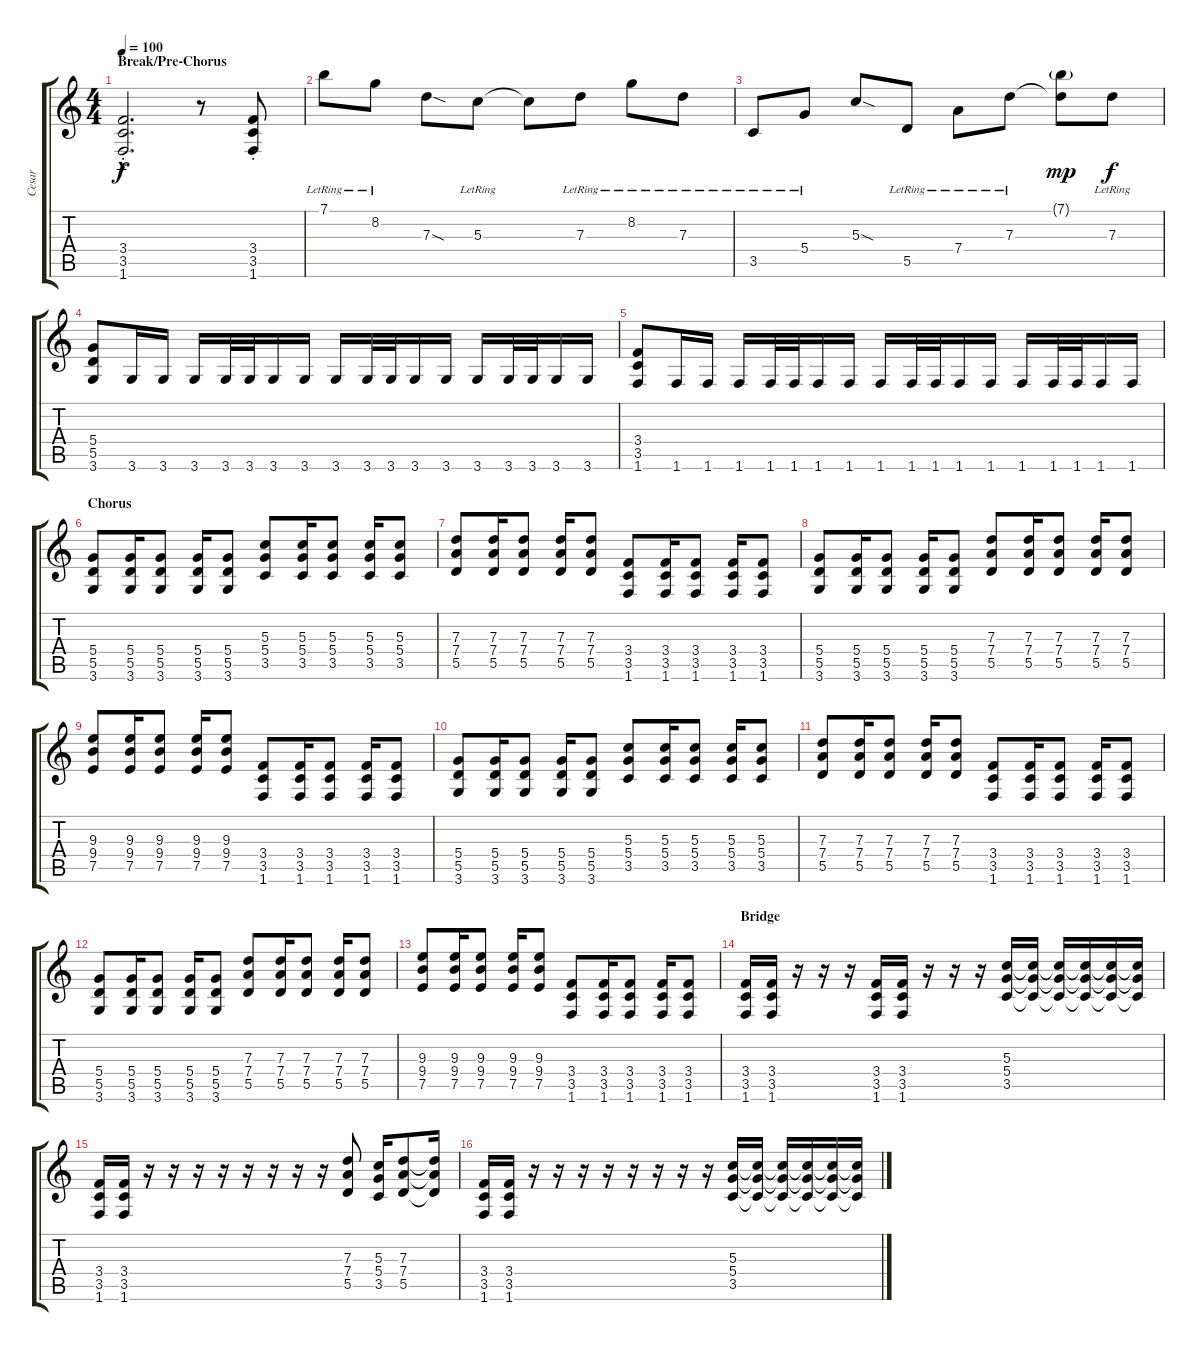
\track ("Cesar" "Cesar") {instrument distortionguitar}
\staff {score tabs}
\tuning (E4 B3 G3 D3 A2 E2) {hide}
\ts (4 4)
\section ("" "Break/Pre-Chorus")
\tempo 100
\clef g2
\ks c
(3.4{hac st} 3.5{hac st} 1.6{hac st}).2{d dy f} r.8 (3.4{st} 3.5{st} 1.6{st}).8 |
7.1{lr}.8{instrument electricguitarclean} 8.2{lr}.8 7.3{sod}.8 5.3{lr}.8 5.3{t}.8 7.3{lr}.8 8.2{lr}.8 7.3{lr}.8 |
3.5{lr}.8 5.4{lr}.8 5.3{sod}.8 5.5{lr}.8 7.4{lr}.8 7.3{lr}.8 (7.1{g} 7.3{t}).8{dy mp} 7.3{lr}.8{dy f} |
(5.4 5.5 3.6).8{instrument distortionguitar} 3.6.16 3.6.16 3.6.16 3.6.32 3.6.32 3.6.16 3.6.16 3.6.16 3.6.32 3.6.32 3.6.16 3.6.16 3.6.16 3.6.32 3.6.32 3.6.16 3.6.16 |
(3.4 3.5 1.6).8 1.6.16 1.6.16 1.6.16 1.6.32 1.6.32 1.6.16 1.6.16 1.6.16 1.6.32 1.6.32 1.6.16 1.6.16 1.6.16 1.6.32 1.6.32 1.6.16 1.6.16 |
\section ("" "Chorus")
(5.4 5.5 3.6).8 (5.4 5.5 3.6).16 (5.4 5.5 3.6).8 (5.4 5.5 3.6).16 (5.4 5.5 3.6).8 (5.3 5.4 3.5).8 (5.3 5.4 3.5).16 (5.3 5.4 3.5).8 (5.3 5.4 3.5).16 (5.3 5.4 3.5).8 |
(7.3 7.4 5.5).8 (7.3 7.4 5.5).16 (7.3 7.4 5.5).8 (7.3 7.4 5.5).16 (7.3 7.4 5.5).8 (3.4 3.5 1.6).8 (3.4 3.5 1.6).16 (3.4 3.5 1.6).8 (3.4 3.5 1.6).16 (3.4 3.5 1.6).8 |
(5.4 5.5 3.6).8 (5.4 5.5 3.6).16 (5.4 5.5 3.6).8 (5.4 5.5 3.6).16 (5.4 5.5 3.6).8 (7.3 7.4 5.5).8 (7.3 7.4 5.5).16 (7.3 7.4 5.5).8 (7.3 7.4 5.5).16 (7.3 7.4 5.5).8 |
(9.3 9.4 7.5).8 (9.3 9.4 7.5).16 (9.3 9.4 7.5).8 (9.3 9.4 7.5).16 (9.3 9.4 7.5).8 (3.4 3.5 1.6).8 (3.4 3.5 1.6).16 (3.4 3.5 1.6).8 (3.4 3.5 1.6).16 (3.4 3.5 1.6).8 |
(5.4 5.5 3.6).8 (5.4 5.5 3.6).16 (5.4 5.5 3.6).8 (5.4 5.5 3.6).16 (5.4 5.5 3.6).8 (5.3 5.4 3.5).8 (5.3 5.4 3.5).16 (5.3 5.4 3.5).8 (5.3 5.4 3.5).16 (5.3 5.4 3.5).8 |
(7.3 7.4 5.5).8 (7.3 7.4 5.5).16 (7.3 7.4 5.5).8 (7.3 7.4 5.5).16 (7.3 7.4 5.5).8 (3.4 3.5 1.6).8 (3.4 3.5 1.6).16 (3.4 3.5 1.6).8 (3.4 3.5 1.6).16 (3.4 3.5 1.6).8 |
(5.4 5.5 3.6).8 (5.4 5.5 3.6).16 (5.4 5.5 3.6).8 (5.4 5.5 3.6).16 (5.4 5.5 3.6).8 (7.3 7.4 5.5).8 (7.3 7.4 5.5).16 (7.3 7.4 5.5).8 (7.3 7.4 5.5).16 (7.3 7.4 5.5).8 |
(9.3 9.4 7.5).8 (9.3 9.4 7.5).16 (9.3 9.4 7.5).8 (9.3 9.4 7.5).16 (9.3 9.4 7.5).8 (3.4 3.5 1.6).8 (3.4 3.5 1.6).16 (3.4 3.5 1.6).8 (3.4 3.5 1.6).16 (3.4 3.5 1.6).8 |
\section ("" "Bridge")
(3.4 3.5 1.6).16 (3.4 3.5 1.6).16 r.16 r.16 r.16 (3.4 3.5 1.6).16 (3.4 3.5 1.6).16 r.16 r.16 r.16 (5.3 5.4 3.5).16 (5.3{t} 5.4{t} 3.5{t}).16 (5.3{t} 5.4{t} 3.5{t}).16 (5.3{t} 5.4{t} 3.5{t}).16 (5.3{t} 5.4{t} 3.5{t}).16 (5.3{t} 5.4{t} 3.5{t}).16 |
(3.4 3.5 1.6).16 (3.4 3.5 1.6).16 r.16 r.16 r.16 r.16 r.16 r.16 r.16 r.16 (7.3 7.4 5.5).8 (5.3 5.4 3.5).16 (7.3 7.4 5.5).8 (7.3{t} 7.4{t} 5.5{t}).16 |
(3.4 3.5 1.6).16 (3.4 3.5 1.6).16 r.16 r.16 r.16 r.16 r.16 r.16 r.16 r.16 (5.3 5.4 3.5).16 (5.3{t} 5.4{t} 3.5{t}).16 (5.3{t} 5.4{t} 3.5{t}).16 (5.3{t} 5.4{t} 3.5{t}).16 (5.3{t} 5.4{t} 3.5{t}).16 (5.3{t} 5.4{t} 3.5{t}).16
